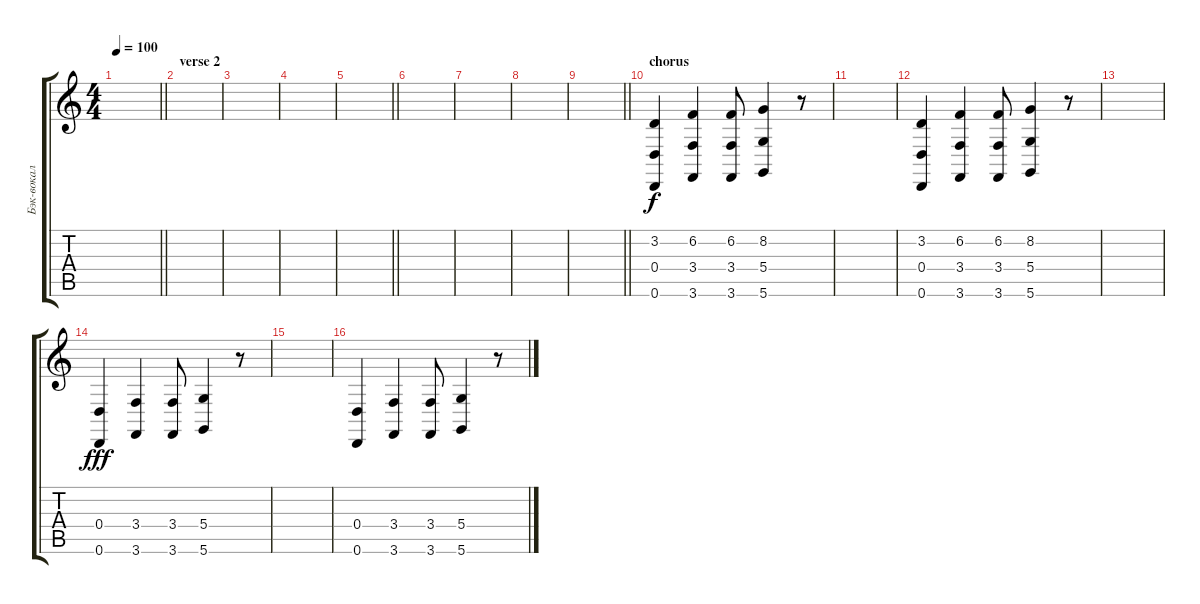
\track ("Бэк-вокал" "Бэк-вокал") {instrument lead2sawtooth}
\staff {score tabs}
\tuning (E4 B3 G3 D3 A2 D2) {hide}
\ts (4 4)
\tempo 100
\clef g2
\barLineRight lightlight
\ks c
|
\section ("" "verse 2")
|
|
|
\barLineRight lightlight
|
|
|
|
\barLineRight lightlight
|
\section ("" "chorus")
(3.2 0.4 0.6).4 (6.2 3.4 3.6).4 (6.2 3.4 3.6).8 (8.2 5.4 5.6).4 r.8 |
|
(3.2 0.4 0.6).4 (6.2 3.4 3.6).4 (6.2 3.4 3.6).8 (8.2 5.4 5.6).4 r.8 |
|
(0.4 0.6).4{dy fff} (3.4 3.6).4 (3.4 3.6).8 (5.4 5.6).4 r.8 |
|
(0.4 0.6).4 (3.4 3.6).4 (3.4 3.6).8 (5.4 5.6).4 r.8
